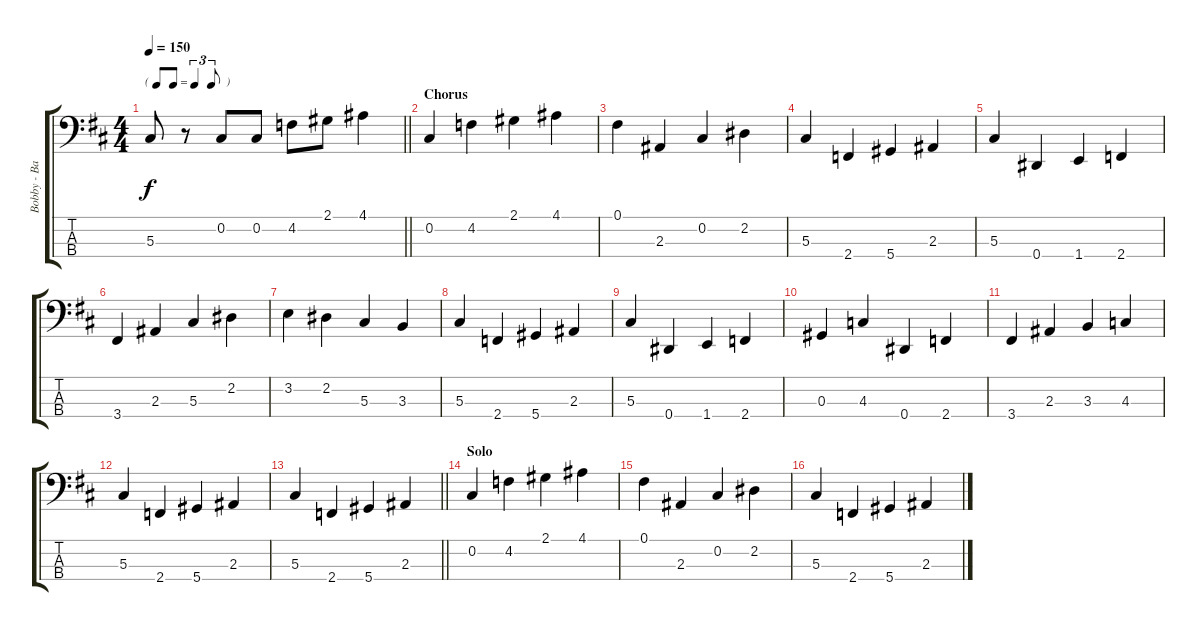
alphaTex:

\track ("Bobby - Bass" "Bobby - Ba") {instrument electricbasspick}
\staff {score tabs}
\tuning (Gb2 Db2 Ab1 Eb1) {hide}
\ts (4 4)
\tf triplet8th
\tempo 150
\clef f4
\barLineRight lightlight
\ks d
5.3.8{dy f} r.8 0.2.8 0.2.8 4.2.8 2.1.8 4.1.4 |
\section ("" "Chorus")
0.2.4 4.2.4 2.1.4 4.1.4 |
0.1.4 2.3.4 0.2.4 2.2.4 |
5.3.4 2.4.4 5.4.4 2.3.4 |
5.3.4 0.4.4 1.4.4 2.4.4 |
3.4.4 2.3.4 5.3.4 2.2.4 |
3.2.4 2.2.4 5.3.4 3.3.4 |
5.3.4 2.4.4 5.4.4 2.3.4 |
5.3.4 0.4.4 1.4.4 2.4.4 |
0.3.4 4.3.4 0.4.4 2.4.4 |
3.4.4 2.3.4 3.3.4 4.3.4 |
5.3.4 2.4.4 5.4.4 2.3.4 |
\barLineRight lightlight
5.3.4 2.4.4 5.4.4 2.3.4 |
\section ("" "Solo")
0.2.4 4.2.4 2.1.4 4.1.4 |
0.1.4 2.3.4 0.2.4 2.2.4 |
5.3.4 2.4.4 5.4.4 2.3.4
